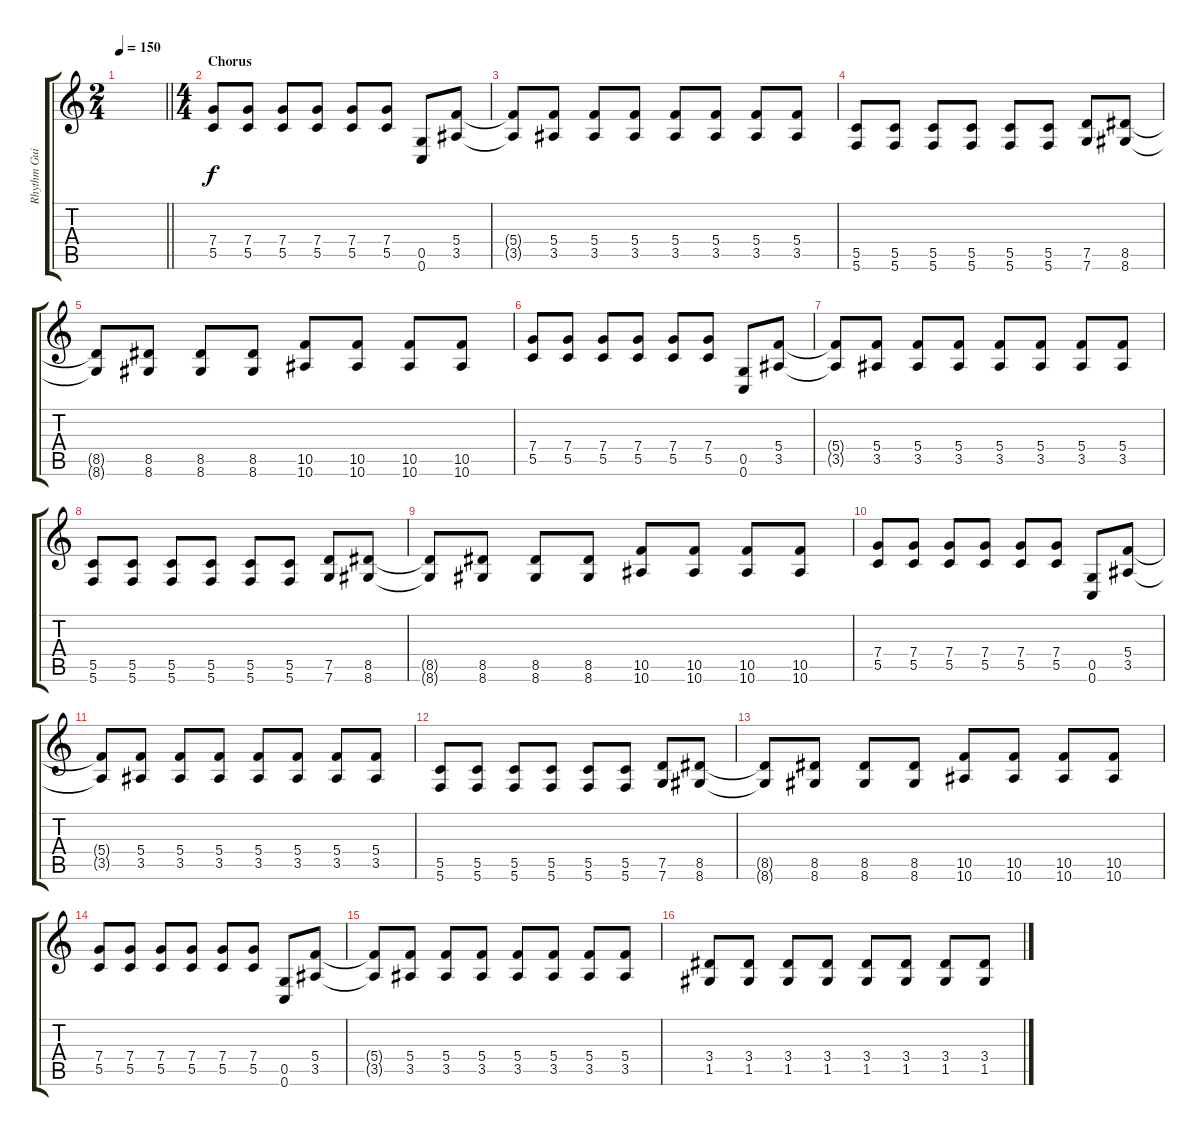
\track ("Rhythm Guitar L" "Rhythm Gui") {instrument distortionguitar}
\staff {score tabs}
\tuning (D4 A3 F3 C3 G2 C2) {hide}
\ts (2 4)
\tempo 150
\clef g2
\barLineRight lightlight
\ks c
|
\ts (4 4)
\section ("" "Chorus")
(7.4 5.5).8 (7.4 5.5).8 (7.4 5.5).8 (7.4 5.5).8 (7.4 5.5).8 (7.4 5.5).8 (0.5 0.6).8 (5.4 3.5).8 |
(5.4{t} 3.5{t}).8 (5.4 3.5).8 (5.4 3.5).8 (5.4 3.5).8 (5.4 3.5).8 (5.4 3.5).8 (5.4 3.5).8 (5.4 3.5).8 |
(5.5 5.6).8 (5.5 5.6).8 (5.5 5.6).8 (5.5 5.6).8 (5.5 5.6).8 (5.5 5.6).8 (7.5 7.6).8 (8.5 8.6).8 |
(8.5{t} 8.6{t}).8 (8.5 8.6).8 (8.5 8.6).8 (8.5 8.6).8 (10.5 10.6).8 (10.5 10.6).8 (10.5 10.6).8 (10.5 10.6).8 |
(7.4 5.5).8 (7.4 5.5).8 (7.4 5.5).8 (7.4 5.5).8 (7.4 5.5).8 (7.4 5.5).8 (0.5 0.6).8 (5.4 3.5).8 |
(5.4{t} 3.5{t}).8 (5.4 3.5).8 (5.4 3.5).8 (5.4 3.5).8 (5.4 3.5).8 (5.4 3.5).8 (5.4 3.5).8 (5.4 3.5).8 |
(5.5 5.6).8 (5.5 5.6).8 (5.5 5.6).8 (5.5 5.6).8 (5.5 5.6).8 (5.5 5.6).8 (7.5 7.6).8 (8.5 8.6).8 |
(8.5{t} 8.6{t}).8 (8.5 8.6).8 (8.5 8.6).8 (8.5 8.6).8 (10.5 10.6).8 (10.5 10.6).8 (10.5 10.6).8 (10.5 10.6).8 |
(7.4 5.5).8 (7.4 5.5).8 (7.4 5.5).8 (7.4 5.5).8 (7.4 5.5).8 (7.4 5.5).8 (0.5 0.6).8 (5.4 3.5).8 |
(5.4{t} 3.5{t}).8 (5.4 3.5).8 (5.4 3.5).8 (5.4 3.5).8 (5.4 3.5).8 (5.4 3.5).8 (5.4 3.5).8 (5.4 3.5).8 |
(5.5 5.6).8 (5.5 5.6).8 (5.5 5.6).8 (5.5 5.6).8 (5.5 5.6).8 (5.5 5.6).8 (7.5 7.6).8 (8.5 8.6).8 |
(8.5{t} 8.6{t}).8 (8.5 8.6).8 (8.5 8.6).8 (8.5 8.6).8 (10.5 10.6).8 (10.5 10.6).8 (10.5 10.6).8 (10.5 10.6).8 |
(7.4 5.5).8 (7.4 5.5).8 (7.4 5.5).8 (7.4 5.5).8 (7.4 5.5).8 (7.4 5.5).8 (0.5 0.6).8 (5.4 3.5).8 |
(5.4{t} 3.5{t}).8 (5.4 3.5).8 (5.4 3.5).8 (5.4 3.5).8 (5.4 3.5).8 (5.4 3.5).8 (5.4 3.5).8 (5.4 3.5).8 |
(3.4 1.5).8 (3.4 1.5).8 (3.4 1.5).8 (3.4 1.5).8 (3.4 1.5).8 (3.4 1.5).8 (3.4 1.5).8 (3.4 1.5).8
